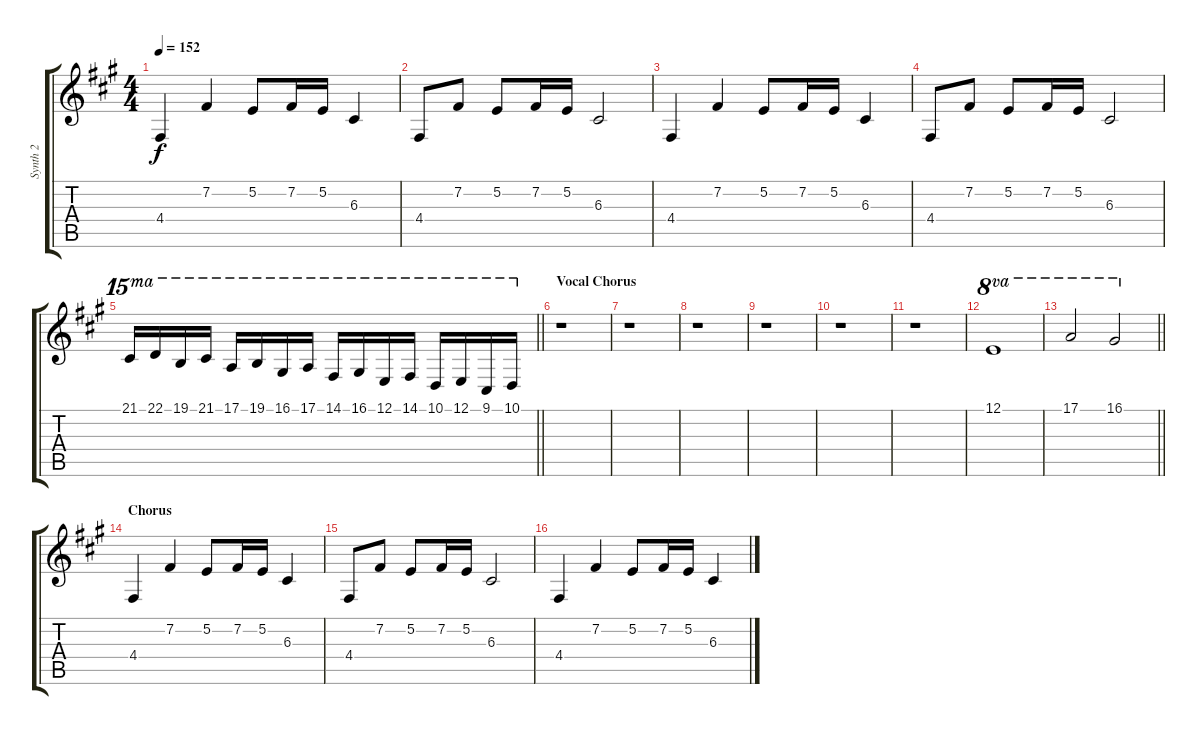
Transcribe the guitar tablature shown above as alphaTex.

\track ("Synth 2" "Synth 2") {instrument lead1square}
\staff {score tabs}
\tuning (E4 B3 G3 D3 A2 E2) {hide}
\ts (4 4)
\tempo 152
\clef g2
\ks f#minor
4.4.4{dy f} 7.2.4 5.2.8 7.2.16 5.2.16 6.3.4 |
4.4.8 7.2.8 5.2.8 7.2.16 5.2.16 6.3.2 |
4.4.4 7.2.4 5.2.8 7.2.16 5.2.16 6.3.4 |
4.4.8 7.2.8 5.2.8 7.2.16 5.2.16 6.3.2 |
\barLineRight lightlight
21.1.16{ot 15ma} 22.1.16{ot 15ma} 19.1.16{ot 15ma} 21.1.16{ot 15ma} 17.1.16{ot 15ma} 19.1.16{ot 15ma} 16.1.16{ot 15ma} 17.1.16{ot 15ma} 14.1.16{ot 15ma} 16.1.16{ot 15ma} 12.1.16{ot 15ma} 14.1.16{ot 15ma} 10.1.16{ot 15ma} 12.1.16{ot 15ma} 9.1.16{ot 15ma} 10.1.16{ot 15ma} |
\section ("" "Vocal Chorus")
r.1 |
r.1 |
r.1 |
r.1 |
r.1 |
r.1 |
12.1.1{ot 8va} |
\barLineRight lightlight
17.1.2{ot 8va} 16.1.2{ot 8va} |
\section ("" "Chorus")
4.4.4 7.2.4 5.2.8 7.2.16 5.2.16 6.3.4 |
4.4.8 7.2.8 5.2.8 7.2.16 5.2.16 6.3.2 |
4.4.4 7.2.4 5.2.8 7.2.16 5.2.16 6.3.4
